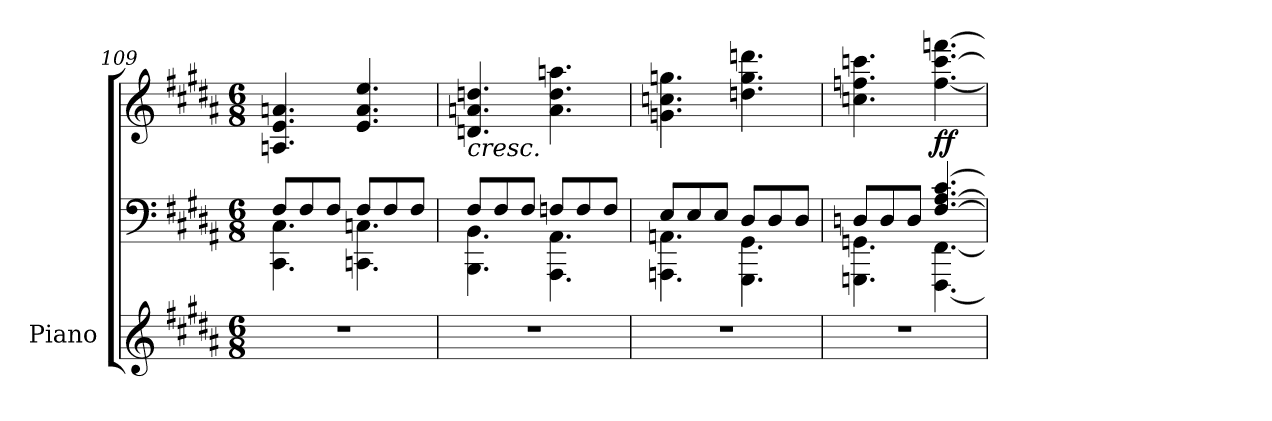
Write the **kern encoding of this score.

**kern	**kern	**kern	**dynam
*part1	*part1	*part1	*part1
*staff3	*staff2	*staff1	*staff1/2/3
*I"Piano	*	*	*
*I'Pno.	*	*	*
*clefG2	*clefF4	*clefG2	*
*k[f#c#g#d#a#]	*k[f#c#g#d#a#]	*k[f#c#g#d#a#]	*
*M6/8	*M6/8	*M6/8	*
=109	=109	=109	=109
*	*^	*	*
2.r	8F#:/L	4.CC#\ 4.C#\	4.An/ 4.e/ 4.an/	.
.	8F#/	.	.	.
.	8F#/J	.	.	.
.	8F#:/L	4.CCn\ 4.Cn\	4.e/ 4.a/ 4.ee/	.
.	8F#/	.	.	.
.	8F#/J	.	.	.
!!LO:LB:g=z
=110	=110	=110	=110	=110
!	!	!	!LO:TX:b:i:t=cresc.	!
2.r	8F#:/L	4.BBB\ 4.BB\	4.dn/ 4.an/ 4.ddn/	.
.	8F#/	.	.	.
.	8F#/J	.	.	.
.	8Fn:/L	4.AAA#\ 4.AA#\	4.a\ 4.dd\ 4.aan\	.
.	8F/	.	.	.
.	8F/J	.	.	.
=111	=111	=111	=111	=111
2.r	8E:/L	4.AAAn\ 4.AAn\	4.gn\ 4.ccn\ 4.ggn\	.
.	8E/	.	.	.
.	8E/J	.	.	.
.	8D#:/L	4.GGG#\ 4.GG#\	4.ddn\ 4.gg\ 4.dddn\	.
.	8D#/	.	.	.
.	8D#/J	.	.	.
=112	=112	=112	=112	=112
2.r	8Dn:/L	4.GGGn\ 4.GGn\	4.ccn\ 4.ffn\ 4.cccn\	.
.	8D/	.	.	.
.	8D/J	.	.	.
!	!	!	!	!LO:DY:b
.	[4.F#/ [4.A#/ [4.c#/	[4.FFF#\ [4.FF#\	[4.ff\ [4.ccc\ [4.fffn\	ff
*	*v	*v	*	*
=	=	=	=
*-	*-	*-	*-
